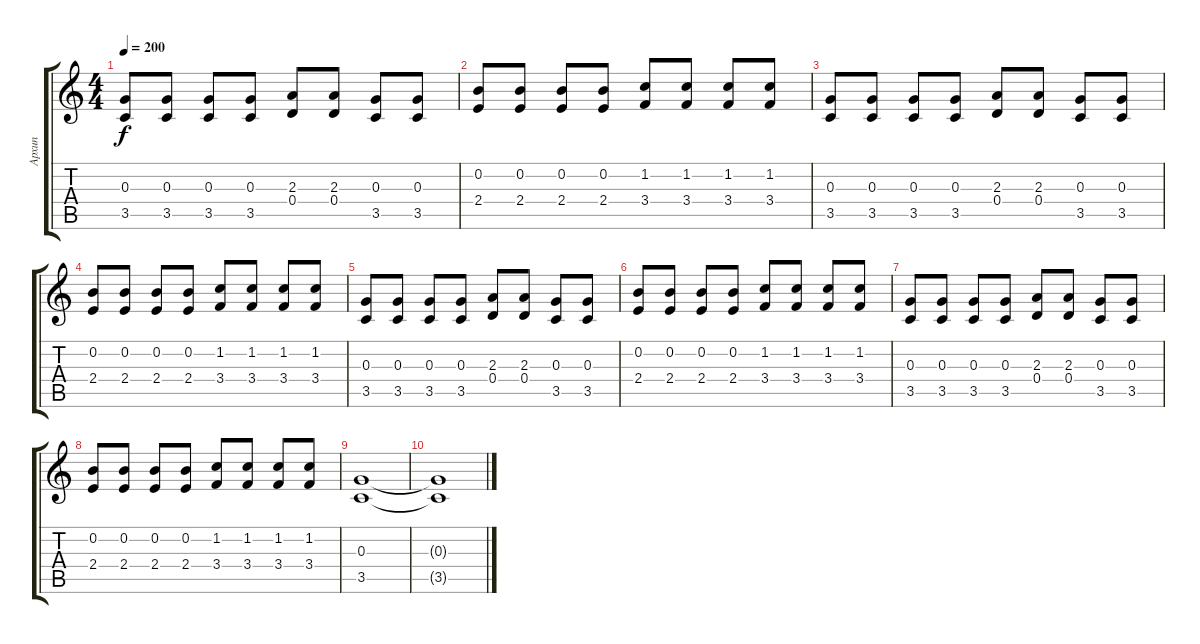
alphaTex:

\track ("Архип" "Архип") {instrument distortionguitar}
\staff {score tabs}
\tuning (E4 B3 G3 D3 A2 E2) {hide}
\ts (4 4)
\tempo 200
\clef g2
\ks c
(0.3 3.5).8{dy f} (0.3 3.5).8 (0.3 3.5).8 (0.3 3.5).8 (2.3 0.4).8 (2.3 0.4).8 (0.3 3.5).8 (0.3 3.5).8 |
(0.2 2.4).8 (0.2 2.4).8 (0.2 2.4).8 (0.2 2.4).8 (1.2 3.4).8 (1.2 3.4).8 (1.2 3.4).8 (1.2 3.4).8 |
(0.3 3.5).8 (0.3 3.5).8 (0.3 3.5).8 (0.3 3.5).8 (2.3 0.4).8 (2.3 0.4).8 (0.3 3.5).8 (0.3 3.5).8 |
(0.2 2.4).8 (0.2 2.4).8 (0.2 2.4).8 (0.2 2.4).8 (1.2 3.4).8 (1.2 3.4).8 (1.2 3.4).8 (1.2 3.4).8 |
(0.3 3.5).8 (0.3 3.5).8 (0.3 3.5).8 (0.3 3.5).8 (2.3 0.4).8 (2.3 0.4).8 (0.3 3.5).8 (0.3 3.5).8 |
(0.2 2.4).8 (0.2 2.4).8 (0.2 2.4).8 (0.2 2.4).8 (1.2 3.4).8 (1.2 3.4).8 (1.2 3.4).8 (1.2 3.4).8 |
(0.3 3.5).8 (0.3 3.5).8 (0.3 3.5).8 (0.3 3.5).8 (2.3 0.4).8 (2.3 0.4).8 (0.3 3.5).8 (0.3 3.5).8 |
(0.2 2.4).8 (0.2 2.4).8 (0.2 2.4).8 (0.2 2.4).8 (1.2 3.4).8 (1.2 3.4).8 (1.2 3.4).8 (1.2 3.4).8 |
(0.3 3.5).1 |
(0.3{t} 3.5{t}).1
